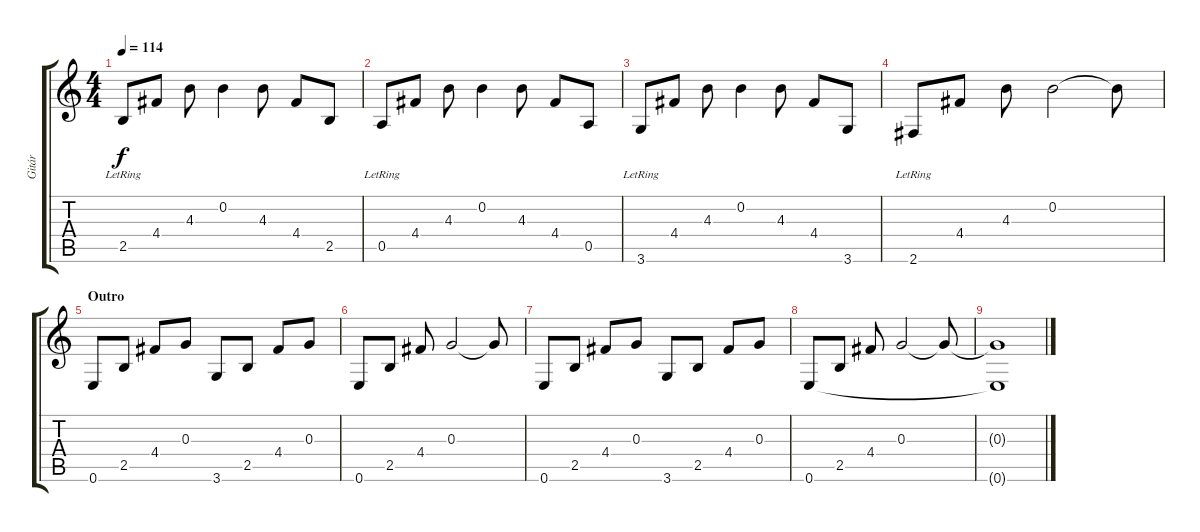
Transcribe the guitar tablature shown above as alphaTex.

\track ("Gitár" "Gitár") {instrument electricguitarjazz}
\staff {score tabs}
\tuning (E4 B3 G3 D3 A2 E2) {hide}
\ts (4 4)
\tempo 114
\clef g2
\ks c
2.5{lr}.8{dy f} 4.4.8 4.3.8 0.2.4 4.3.8 4.4.8 2.5.8 |
0.5{lr}.8 4.4.8 4.3.8 0.2.4 4.3.8 4.4.8 0.5.8 |
3.6{lr}.8 4.4.8 4.3.8 0.2.4 4.3.8 4.4.8 3.6.8 |
2.6{lr}.8 4.4.8 4.3.8 0.2.2 0.2{t}.8 |
\section ("" "Outro")
0.6.8 2.5.8 4.4.8 0.3.8 3.6.8 2.5.8 4.4.8 0.3.8 |
0.6.8 2.5.8 4.4.8 0.3.2 0.3{t}.8 |
0.6.8 2.5.8 4.4.8 0.3.8 3.6.8 2.5.8 4.4.8 0.3.8 |
0.6.8 2.5.8 4.4.8 0.3.2 0.3{t}.8 |
(0.3{t} 0.6{t}).1
